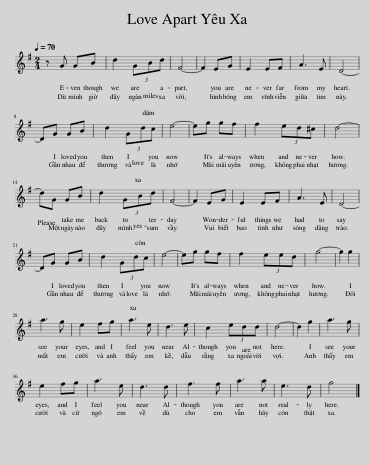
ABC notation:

X:1
L:1/8
Q:1/4=70
M:2/4
I:linebreak $
K:none
V:1 treble transpose=-2
V:1
[K:G] z G GB | d2 (3GBd | F4- | F2 EG | E2 EF | %5
 A3 E | D4- |$ DG GB | d2 (3Gdc | e4- | %10
 eg gf | f2 (3ed^c | d4- |$ dG GB | d2 (3GBd | %15
 F4- | F2 EG | E2 EF | A3 E | D4- |$ %20
 DG GB | d2 (3Gdc | e4- | eg gf | f2 (3eed | %25
 g4- | g2 g2 |$ a3 g | e2 fg | a3 e | %30
 d3 e | c2 (3edd | d4- | d2 g2 | a3 g |$ %35
 e2 fg | a3 e | d3 d | f3 f | a3 a | %40
 e3 d | g4 |] %42
